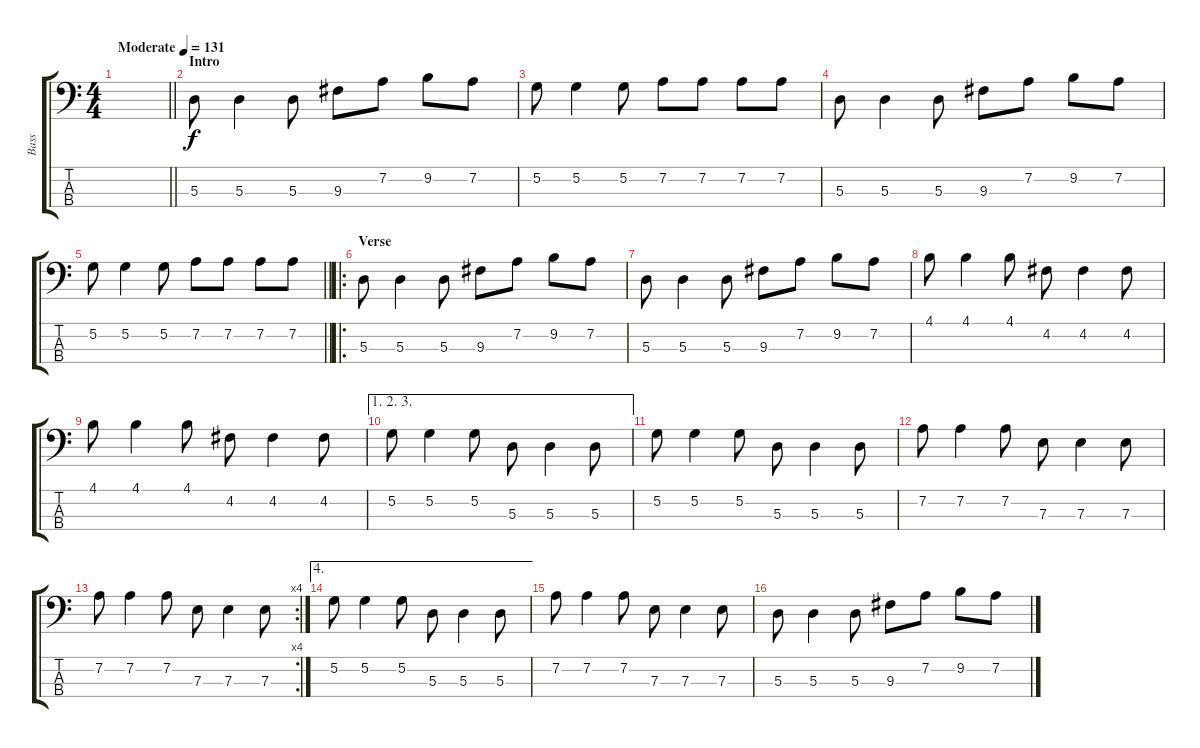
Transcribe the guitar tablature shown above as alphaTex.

\track ("Bass" "Bass") {instrument electricbasspick}
\staff {score tabs}
\tuning (G2 D2 A1 E1) {hide}
\ts (4 4)
\tempo (131 "Moderate")
\clef f4
\barLineRight lightlight
\ks c
|
\section ("" "Intro")
5.3.8 5.3.4 5.3.8 9.3.8 7.2.8 9.2.8 7.2.8 |
5.2.8 5.2.4 5.2.8 7.2.8 7.2.8 7.2.8 7.2.8 |
5.3.8 5.3.4 5.3.8 9.3.8 7.2.8 9.2.8 7.2.8 |
\barLineRight lightlight
5.2.8 5.2.4 5.2.8 7.2.8 7.2.8 7.2.8 7.2.8 |
\ro
\section ("" "Verse")
5.3.8 5.3.4 5.3.8 9.3.8 7.2.8 9.2.8 7.2.8 |
5.3.8 5.3.4 5.3.8 9.3.8 7.2.8 9.2.8 7.2.8 |
4.1.8 4.1.4 4.1.8 4.2.8 4.2.4 4.2.8 |
4.1.8 4.1.4 4.1.8 4.2.8 4.2.4 4.2.8 |
\ae (1 2 3)
5.2.8 5.2.4 5.2.8 5.3.8 5.3.4 5.3.8 |
5.2.8 5.2.4 5.2.8 5.3.8 5.3.4 5.3.8 |
7.2.8 7.2.4 7.2.8 7.3.8 7.3.4 7.3.8 |
\rc 4
7.2.8 7.2.4 7.2.8 7.3.8 7.3.4 7.3.8 |
\ae 4
5.2.8 5.2.4 5.2.8 5.3.8 5.3.4 5.3.8 |
7.2.8 7.2.4 7.2.8 7.3.8 7.3.4 7.3.8 |
5.3.8 5.3.4 5.3.8 9.3.8 7.2.8 9.2.8 7.2.8
